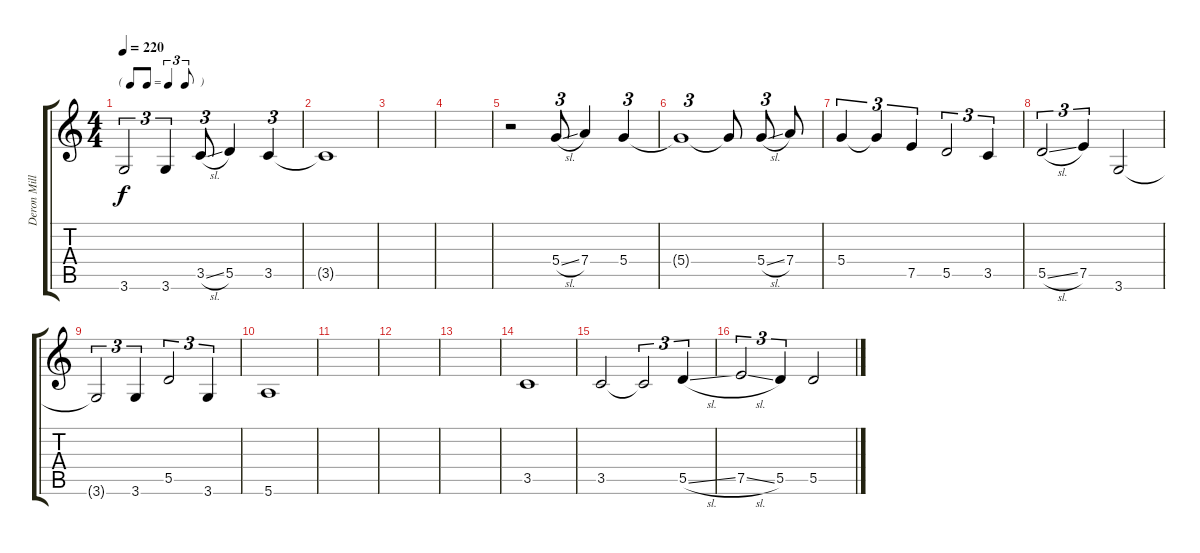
\track ("Deron Miller" "Deron Mill") {instrument acousticguitarsteel}
\staff {score tabs}
\tuning (E4 B3 G3 D3 A2 E2) {hide}
\ts (4 4)
\tf triplet8th
\tempo 220
\clef g2
\ks c
3.6{t}.2{tu (3 2) dy f} 3.6.4{tu (3 2)} 3.5{sl}.8{tu (3 2)} 5.5.4 3.5.4{tu (3 2)} |
3.5{t}.1 |
|
|
r.2 5.4{sl}.8{tu (3 2)} 7.4.4 5.4.4{tu (3 2)} |
5.4{t}.1{tu (3 2)} 5.4{t}.8 5.4{sl}.8{tu (3 2)} 7.4.8 |
5.4.4{tu (3 2)} 5.4{t}.4{tu (3 2)} 7.5.4{tu (3 2)} 5.5.2{tu (3 2)} 3.5.4{tu (3 2)} |
5.5{sl}.2{tu (3 2)} 7.5.4{tu (3 2)} 3.6.2 |
3.6{t}.2{tu (3 2)} 3.6.4{tu (3 2)} 5.5.2{tu (3 2)} 3.6.4{tu (3 2)} |
5.6.1 |
|
|
|
3.5.1 |
3.5.2 3.5{t}.2{tu (3 2)} 5.5{sl}.4{tu (3 2)} |
7.5{sl}.2{tu (3 2)} 5.5.4{tu (3 2)} 5.5.2
